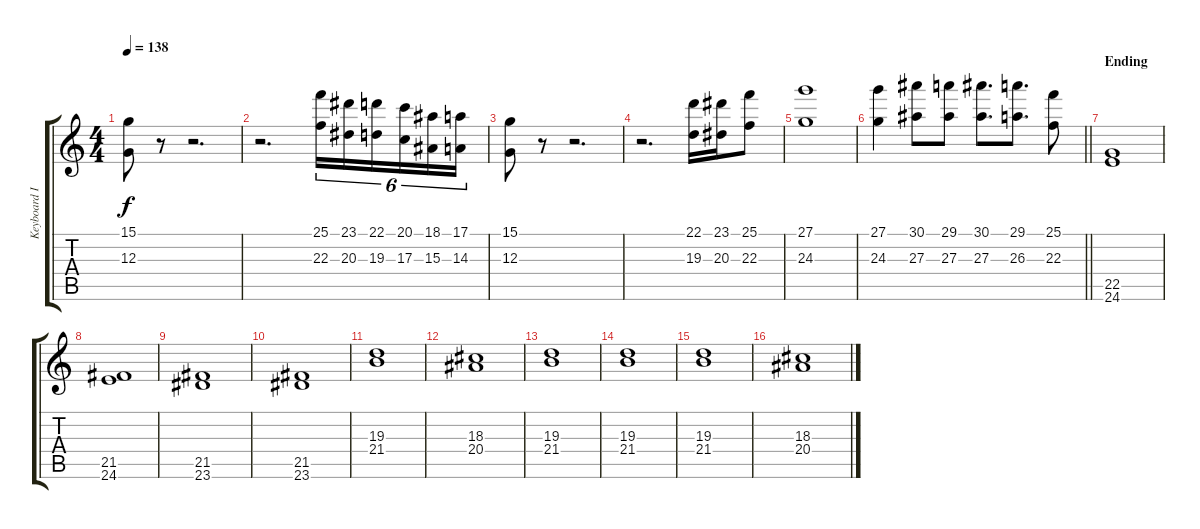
\track ("Keyboard II" "Keyboard I") {instrument synthstrings1}
\staff {score tabs}
\tuning (E4 B3 G3 D3 A2 E2) {hide}
\ts (4 4)
\tempo 138
\clef g2
\ks c
(15.1 12.3).8{dy f} r.8 r.2{d} |
r.2{d} (25.1 22.3).16{tu (6 4)} (23.1 20.3).16{tu (6 4)} (22.1 19.3).16{tu (6 4)} (20.1 17.3).16{tu (6 4)} (18.1 15.3).16{tu (6 4)} (17.1 14.3).16{tu (6 4)} |
(15.1 12.3).8 r.8 r.2{d} |
r.2{d} (22.1 19.3).16 (23.1 20.3).16 (25.1 22.3).8 |
(27.1 24.3).1 |
\barLineRight lightlight
(27.1 24.3).4 (30.1 27.3).8 (29.1 27.3).8 (30.1 27.3).8{d} (29.1 26.3).8{d} (25.1 22.3).8 |
\section ("" "Ending")
(22.5 24.6).1 |
(21.5 24.6).1 |
(21.5 23.6).1 |
(21.5 23.6).1 |
(19.3 21.4).1 |
(18.3 20.4).1 |
(19.3 21.4).1 |
(19.3 21.4).1 |
(19.3 21.4).1 |
(18.3 20.4).1
